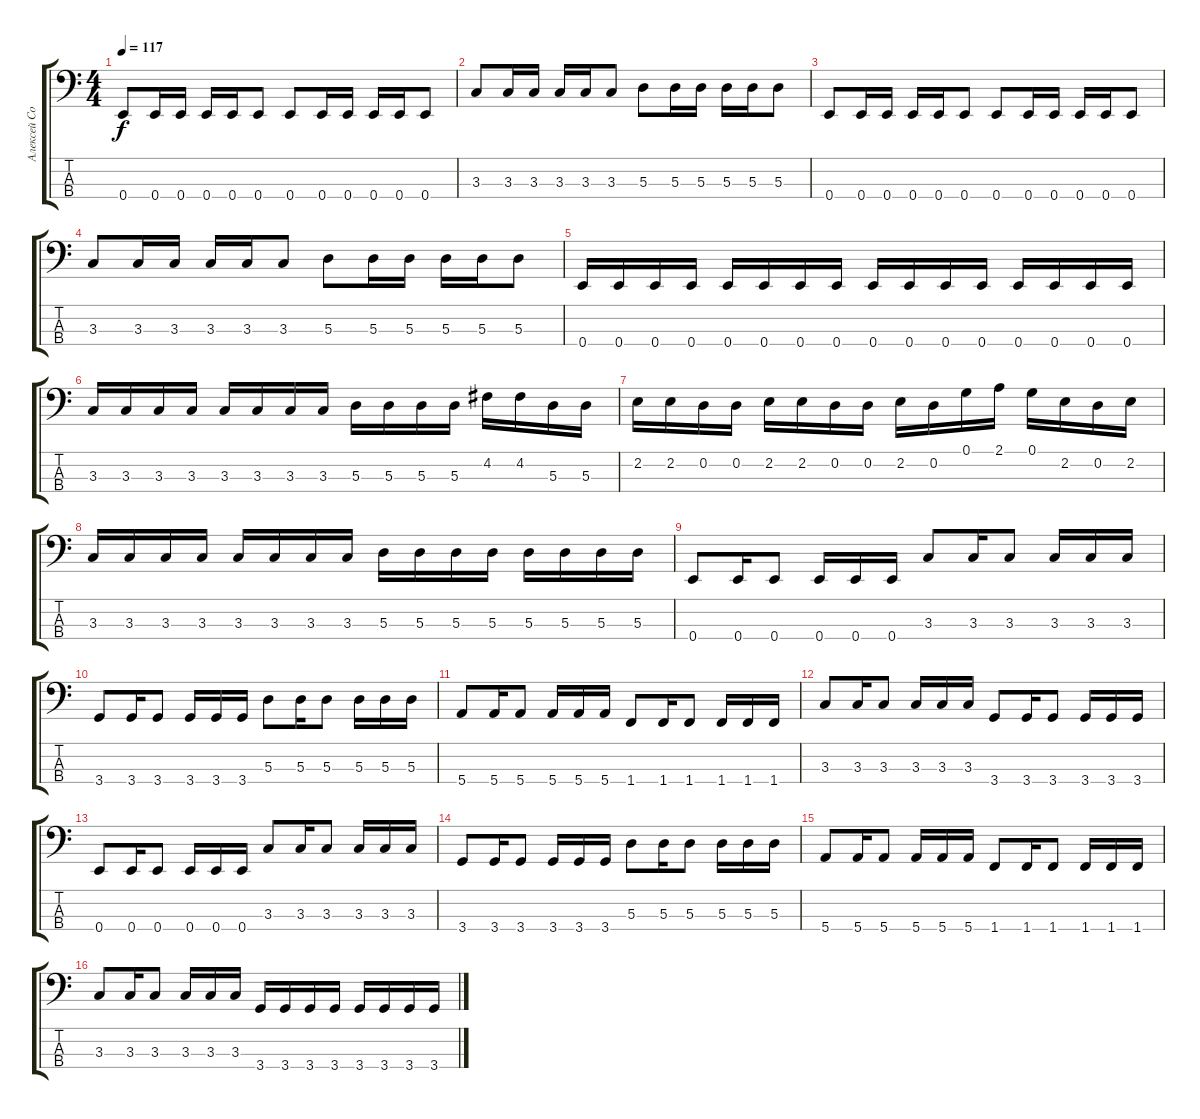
\track ("Алексей Соловьев" "Алексей Со") {instrument electricbasspick}
\staff {score tabs}
\tuning (G2 D2 A1 E1) {hide}
\ts (4 4)
\tempo 117
\clef f4
\ks c
0.4.8{dy f} 0.4.16 0.4.16 0.4.16 0.4.16 0.4.8 0.4.8 0.4.16 0.4.16 0.4.16 0.4.16 0.4.8 |
3.3.8 3.3.16 3.3.16 3.3.16 3.3.16 3.3.8 5.3.8 5.3.16 5.3.16 5.3.16 5.3.16 5.3.8 |
0.4.8 0.4.16 0.4.16 0.4.16 0.4.16 0.4.8 0.4.8 0.4.16 0.4.16 0.4.16 0.4.16 0.4.8 |
3.3.8 3.3.16 3.3.16 3.3.16 3.3.16 3.3.8 5.3.8 5.3.16 5.3.16 5.3.16 5.3.16 5.3.8 |
0.4.16 0.4.16 0.4.16 0.4.16 0.4.16 0.4.16 0.4.16 0.4.16 0.4.16 0.4.16 0.4.16 0.4.16 0.4.16 0.4.16 0.4.16 0.4.16 |
3.3.16 3.3.16 3.3.16 3.3.16 3.3.16 3.3.16 3.3.16 3.3.16 5.3.16 5.3.16 5.3.16 5.3.16 4.2.16 4.2.16 5.3.16 5.3.16 |
2.2.16 2.2.16 0.2.16 0.2.16 2.2.16 2.2.16 0.2.16 0.2.16 2.2.16 0.2.16 0.1.16 2.1.16 0.1.16 2.2.16 0.2.16 2.2.16 |
3.3.16 3.3.16 3.3.16 3.3.16 3.3.16 3.3.16 3.3.16 3.3.16 5.3.16 5.3.16 5.3.16 5.3.16 5.3.16 5.3.16 5.3.16 5.3.16 |
0.4.8 0.4.16 0.4.8 0.4.16 0.4.16 0.4.16 3.3.8 3.3.16 3.3.8 3.3.16 3.3.16 3.3.16 |
3.4.8 3.4.16 3.4.8 3.4.16 3.4.16 3.4.16 5.3.8 5.3.16 5.3.8 5.3.16 5.3.16 5.3.16 |
5.4.8 5.4.16 5.4.8 5.4.16 5.4.16 5.4.16 1.4.8 1.4.16 1.4.8 1.4.16 1.4.16 1.4.16 |
3.3.8 3.3.16 3.3.8 3.3.16 3.3.16 3.3.16 3.4.8 3.4.16 3.4.8 3.4.16 3.4.16 3.4.16 |
0.4.8 0.4.16 0.4.8 0.4.16 0.4.16 0.4.16 3.3.8 3.3.16 3.3.8 3.3.16 3.3.16 3.3.16 |
3.4.8 3.4.16 3.4.8 3.4.16 3.4.16 3.4.16 5.3.8 5.3.16 5.3.8 5.3.16 5.3.16 5.3.16 |
5.4.8 5.4.16 5.4.8 5.4.16 5.4.16 5.4.16 1.4.8 1.4.16 1.4.8 1.4.16 1.4.16 1.4.16 |
3.3.8 3.3.16 3.3.8 3.3.16 3.3.16 3.3.16 3.4.16 3.4.16 3.4.16 3.4.16 3.4.16 3.4.16 3.4.16 3.4.16
